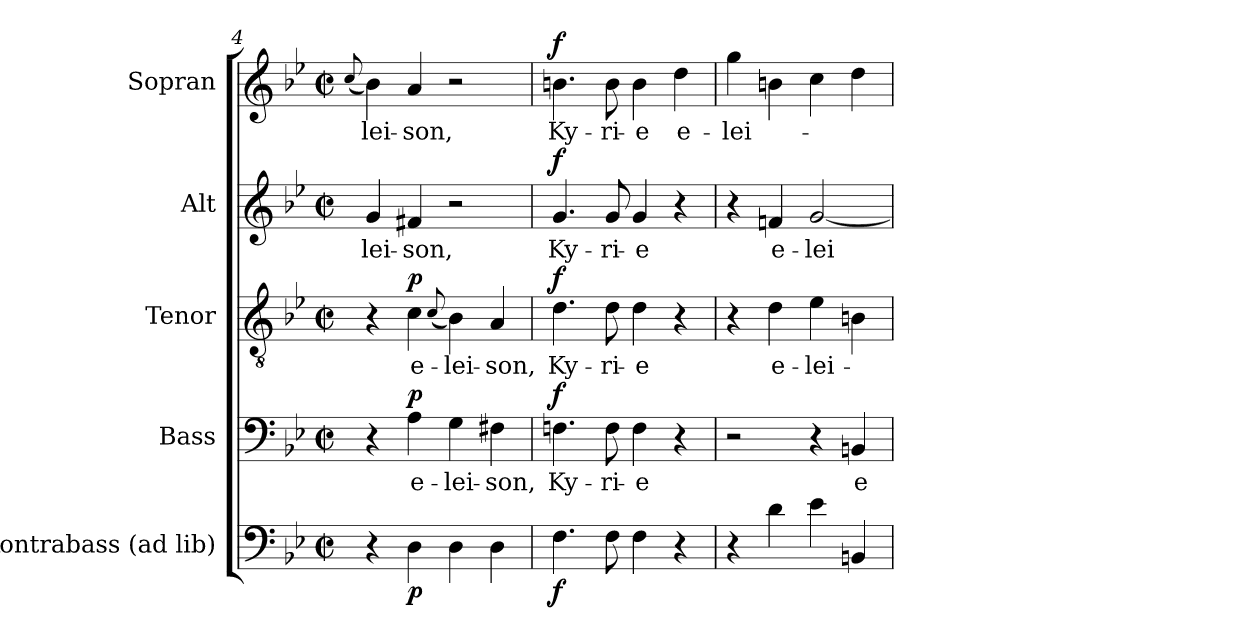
**kern	**dynam	**kern	**text	**dynam	**kern	**text	**dynam	**kern	**text	**dynam	**kern	**text	**dynam
*part5	*part5	*part4	*part4	*part4	*part3	*part3	*part3	*part2	*part2	*part2	*part1	*part1	*part1
*staff5	*staff5	*staff4	*staff4	*staff4	*staff3	*staff3	*staff3	*staff2	*staff2	*staff2	*staff1	*staff1	*staff1
*I"Kontrabass (ad lib)	*	*I"Bass	*	*	*I"Tenor	*	*	*I"Alt	*	*	*I"Sopran	*	*
*I'Kb.	*	*I'B.	*	*	*I'T.	*	*	*I'A.	*	*	*I'S.	*	*
*clefF4	*	*clefF4	*	*	*clefGv2	*	*	*clefG2	*	*	*clefG2	*	*
*ITrd7c12	*	*	*	*	*	*	*	*	*	*	*	*	*
*k[b-e-]	*	*k[b-e-]	*	*	*k[b-e-]	*	*	*k[b-e-]	*	*	*k[b-e-]	*	*
*B-:	*	*B-:	*	*	*B-:	*	*	*B-:	*	*	*B-:	*	*
*M2/2	*	*M2/2	*	*	*M2/2	*	*	*M2/2	*	*	*M2/2	*	*
*met(c|)	*	*met(c|)	*	*	*met(c|)	*	*	*met(c|)	*	*	*met(c|)	*	*
=4	=4	=4	=4	=4	=4	=4	=4	=4	=4	=4	=4	=4	=4
.	.	.	.	.	.	.	.	.	.	.	(<8qqcc/	.	.
!	!	!	!	!	!	!	!	!	!LO:LY:b	!	!	!LO:LY:b	!
4r	.	4r	.	.	4r	.	.	4g/	-lei-	.	4b-\)	-lei-	.
!	!LO:DY:b	!	!LO:LY:b	!LO:DY:a	!	!LO:LY:b	!LO:DY:a	!	!LO:LY:b	!	!	!LO:LY:b	!
4DD\	p	4A\	e-	p	4c\	e-	p	4f#X/	-son,	.	4a/	-son,	.
.	.	.	.	.	(<8qqc/	.	.	.	.	.	.	.	.
!	!	!	!LO:LY:b	!	!	!LO:LY:b	!	!	!	!	!	!	!
4DD\	.	4G\	-lei-	.	4B-\)	-lei-	.	2r	.	.	2r	.	.
!	!	!	!LO:LY:b	!	!	!LO:LY:b	!	!	!	!	!	!	!
4DD\	.	4F#X\	-son,	.	4A/	-son,	.	.	.	.	.	.	.
!!LO:LB:g=z
=5	=5	=5	=5	=5	=5	=5	=5	=5	=5	=5	=5	=5	=5
!	!LO:DY:b	!	!LO:LY:b	!LO:DY:a	!	!LO:LY:b	!LO:DY:a	!	!LO:LY:b	!LO:DY:a	!	!LO:LY:b	!LO:DY:a
4.FF\	f	4.Fn\	Ky-	f	4.d\	Ky-	f	4.g/	Ky-	f	4.bn\	Ky-	f
!	!	!	!LO:LY:b	!	!	!LO:LY:b	!	!	!LO:LY:b	!	!	!LO:LY:b	!
8FF\	.	8F\	-ri-	.	8d\	-ri-	.	8g/	-ri-	.	8b\	-ri-	.
!	!	!	!LO:LY:b	!	!	!LO:LY:b	!	!	!LO:LY:b	!	!	!LO:LY:b	!
4FF\	.	4F\	-e	.	4d\	-e	.	4g/	-e	.	4b\	-e	.
!	!	!	!	!	!	!	!	!	!	!	!	!LO:LY:b	!
4r	.	4r	.	.	4r	.	.	4r	.	.	4dd\	e-	.
=6	=6	=6	=6	=6	=6	=6	=6	=6	=6	=6	=6	=6	=6
!	!	!	!	!	!	!	!	!	!	!	!	!LO:LY:b	!
4r	.	2r	.	.	4r	.	.	4r	.	.	4gg\	-lei-	.
!	!	!	!	!	!	!LO:LY:b	!	!	!LO:LY:b	!	!	!	!
4D\	.	.	.	.	4d\	e-	.	4fn/	e-	.	4bn\	.	.
!	!	!	!	!	!	!LO:LY:b	!	!	!LO:LY:b	!	!	!	!
4E-\	.	4r	.	.	4e-\	-lei-	.	[2g/	-lei-	.	4cc\	.	.
!	!	!	!LO:LY:b	!	!	!	!	!	!	!	!	!	!
4BBBn/	.	4BBn/	e-	.	4Bn\	.	.	.	.	.	4dd\	.	.
=	=	=	=	=	=	=	=	=	=	=	=	=	=
*-	*-	*-	*-	*-	*-	*-	*-	*-	*-	*-	*-	*-	*-
